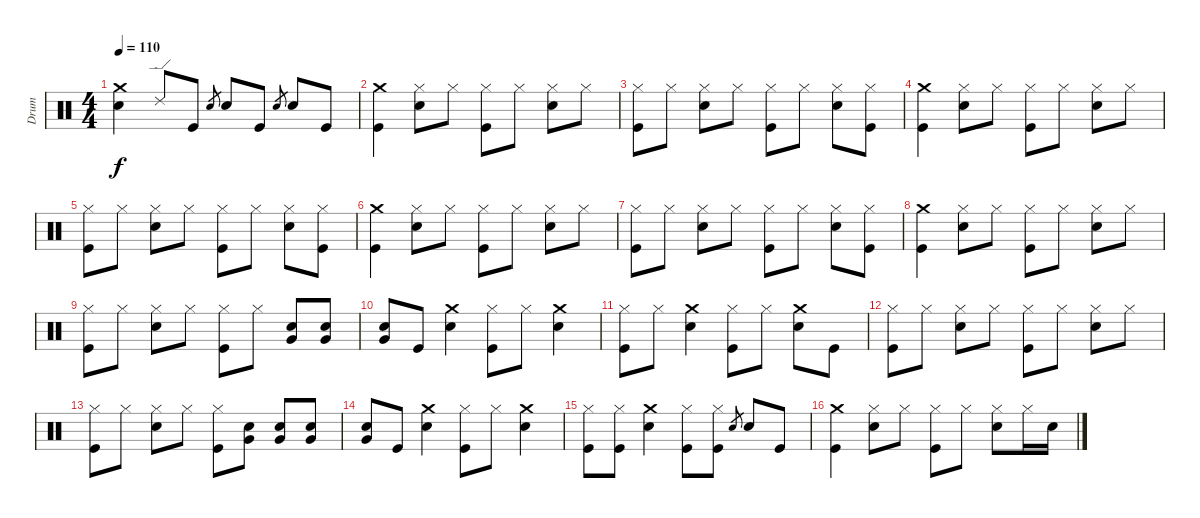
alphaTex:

\track ("Drum" "Drum") {instrument percussion}
\staff {score}
\articulation defaults
\ts (4 4)
\tempo 110
\clef neutral
\ks c
("Electric Snare (hit)" "Crash medium (hit)").4{dy f} "Ride (edge) 2".8 "Kick (hit)".8 "Electric Snare (hit)".8{gr} "Electric Snare (hit)".8 "Kick (hit)".8 "Electric Snare (hit)".8{gr} "Electric Snare (hit)".8 "Kick (hit)".8 |
("Kick (hit)" "Crash medium (hit)").4 ("Electric Snare (hit)" "Hi-Hat (closed)").8 "Hi-Hat (closed)".8 ("Kick (hit)" "Hi-Hat (closed)").8 "Hi-Hat (closed)".8 ("Electric Snare (hit)" "Hi-Hat (closed)").8 "Hi-Hat (closed)".8 |
("Kick (hit)" "Hi-Hat (closed)").8 "Hi-Hat (closed)".8 ("Electric Snare (hit)" "Hi-Hat (closed)").8 "Hi-Hat (closed)".8 ("Kick (hit)" "Hi-Hat (closed)").8 "Hi-Hat (closed)".8 ("Electric Snare (hit)" "Hi-Hat (closed)").8 ("Kick (hit)" "Hi-Hat (closed)").8 |
("Kick (hit)" "Crash medium (hit)").4 ("Electric Snare (hit)" "Hi-Hat (closed)").8 "Hi-Hat (closed)".8 ("Kick (hit)" "Hi-Hat (closed)").8 "Hi-Hat (closed)".8 ("Electric Snare (hit)" "Hi-Hat (closed)").8 "Hi-Hat (closed)".8 |
("Kick (hit)" "Hi-Hat (closed)").8 "Hi-Hat (closed)".8 ("Electric Snare (hit)" "Hi-Hat (closed)").8 "Hi-Hat (closed)".8 ("Kick (hit)" "Hi-Hat (closed)").8 "Hi-Hat (closed)".8 ("Electric Snare (hit)" "Hi-Hat (closed)").8 ("Kick (hit)" "Hi-Hat (closed)").8 |
("Kick (hit)" "Crash medium (hit)").4 ("Electric Snare (hit)" "Hi-Hat (closed)").8 "Hi-Hat (closed)".8 ("Kick (hit)" "Hi-Hat (closed)").8 "Hi-Hat (closed)".8 ("Electric Snare (hit)" "Hi-Hat (closed)").8 "Hi-Hat (closed)".8 |
("Kick (hit)" "Hi-Hat (closed)").8 "Hi-Hat (closed)".8 ("Electric Snare (hit)" "Hi-Hat (closed)").8 "Hi-Hat (closed)".8 ("Kick (hit)" "Hi-Hat (closed)").8 "Hi-Hat (closed)".8 ("Electric Snare (hit)" "Hi-Hat (closed)").8 ("Kick (hit)" "Hi-Hat (closed)").8 |
("Kick (hit)" "Crash medium (hit)").4 ("Electric Snare (hit)" "Hi-Hat (closed)").8 "Hi-Hat (closed)".8 ("Kick (hit)" "Hi-Hat (closed)").8 "Hi-Hat (closed)".8 ("Electric Snare (hit)" "Hi-Hat (closed)").8 "Hi-Hat (closed)".8 |
("Kick (hit)" "Hi-Hat (closed)").8 "Hi-Hat (closed)".8 ("Electric Snare (hit)" "Hi-Hat (closed)").8 "Hi-Hat (closed)".8 ("Kick (hit)" "Hi-Hat (closed)").8 "Hi-Hat (closed)".8 ("Electric Snare (hit)" "Very Low Tom (hit)").8 ("Electric Snare (hit)" "Very Low Tom (hit)").8 |
("Electric Snare (hit)" "Very Low Tom (hit)").8 "Kick (hit)".8 ("Electric Snare (hit)" "Crash medium (hit)").4 ("Kick (hit)" "Hi-Hat (closed)").8 "Hi-Hat (closed)".8 ("Electric Snare (hit)" "Crash medium (hit)").4 |
("Kick (hit)" "Hi-Hat (closed)").8 "Hi-Hat (closed)".8 ("Electric Snare (hit)" "Crash medium (hit)").4 ("Kick (hit)" "Hi-Hat (closed)").8 "Hi-Hat (closed)".8 ("Electric Snare (hit)" "Crash medium (hit)").8 "Kick (hit)".8 |
("Kick (hit)" "Hi-Hat (closed)").8 "Hi-Hat (closed)".8 ("Electric Snare (hit)" "Hi-Hat (closed)").8 "Hi-Hat (closed)".8 ("Kick (hit)" "Hi-Hat (closed)").8 "Hi-Hat (closed)".8 ("Electric Snare (hit)" "Hi-Hat (closed)").8 "Hi-Hat (closed)".8 |
("Kick (hit)" "Hi-Hat (closed)").8 "Hi-Hat (closed)".8 ("Electric Snare (hit)" "Hi-Hat (closed)").8 "Hi-Hat (closed)".8 ("Kick (hit)" "Hi-Hat (closed)").8 ("Electric Snare (hit)" "Very Low Tom (hit)").8 ("Electric Snare (hit)" "Very Low Tom (hit)").8 ("Electric Snare (hit)" "Very Low Tom (hit)").8 |
("Electric Snare (hit)" "Very Low Tom (hit)").8 "Kick (hit)".8 ("Electric Snare (hit)" "Crash medium (hit)").4 ("Kick (hit)" "Hi-Hat (closed)").8 "Hi-Hat (closed)".8 ("Electric Snare (hit)" "Crash medium (hit)").4 |
("Kick (hit)" "Hi-Hat (closed)").8 ("Kick (hit)" "Hi-Hat (closed)").8 ("Electric Snare (hit)" "Crash medium (hit)").4 ("Kick (hit)" "Hi-Hat (closed)").8 ("Kick (hit)" "Hi-Hat (closed)").8 "Electric Snare (hit)".8{gr} "Electric Snare (hit)".8 "Kick (hit)".8 |
("Kick (hit)" "Crash medium (hit)").4 ("Electric Snare (hit)" "Hi-Hat (closed)").8 "Hi-Hat (closed)".8 ("Kick (hit)" "Hi-Hat (closed)").8 "Hi-Hat (closed)".8 ("Electric Snare (hit)" "Hi-Hat (closed)").8 "Hi-Hat (closed)".16 "Electric Snare (hit)".16
